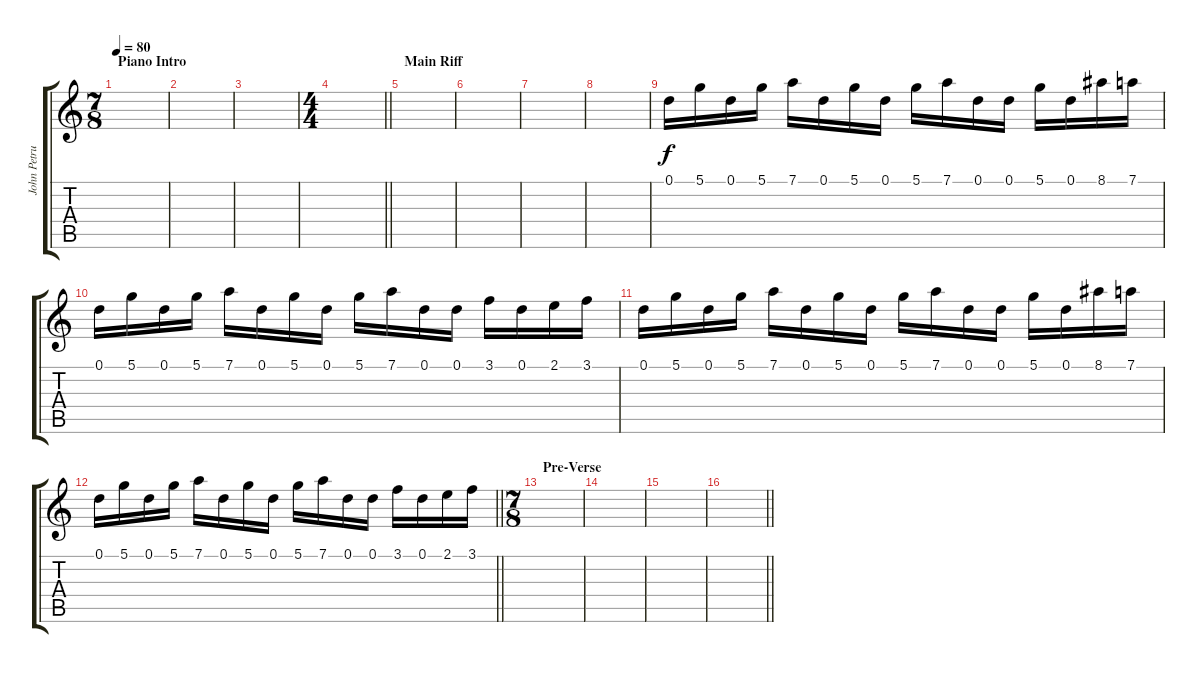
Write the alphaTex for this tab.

\track ("John Petrucci Leads" "John Petru") {instrument distortionguitar}
\staff {score tabs}
\tuning (D4 A3 F3 C3 G2 D2) {hide}
\ts (7 8)
\section ("" "Piano Intro")
\tempo 80
\clef g2
\ks c
|
|
|
\ts (4 4)
\barLineRight lightlight
|
\section ("" "Main Riff")
|
|
|
|
0.1.16 5.1.16 0.1.16 5.1.16 7.1.16 0.1.16 5.1.16 0.1.16 5.1.16 7.1.16 0.1.16 0.1.16 5.1.16 0.1.16 8.1.16 7.1.16 |
0.1.16 5.1.16 0.1.16 5.1.16 7.1.16 0.1.16 5.1.16 0.1.16 5.1.16 7.1.16 0.1.16 0.1.16 3.1.16 0.1.16 2.1.16 3.1.16 |
0.1.16 5.1.16 0.1.16 5.1.16 7.1.16 0.1.16 5.1.16 0.1.16 5.1.16 7.1.16 0.1.16 0.1.16 5.1.16 0.1.16 8.1.16 7.1.16 |
\barLineRight lightlight
0.1.16 5.1.16 0.1.16 5.1.16 7.1.16 0.1.16 5.1.16 0.1.16 5.1.16 7.1.16 0.1.16 0.1.16 3.1.16 0.1.16 2.1.16 3.1.16 |
\ts (7 8)
\section ("" "Pre-Verse")
|
|
|
\barLineRight lightlight
